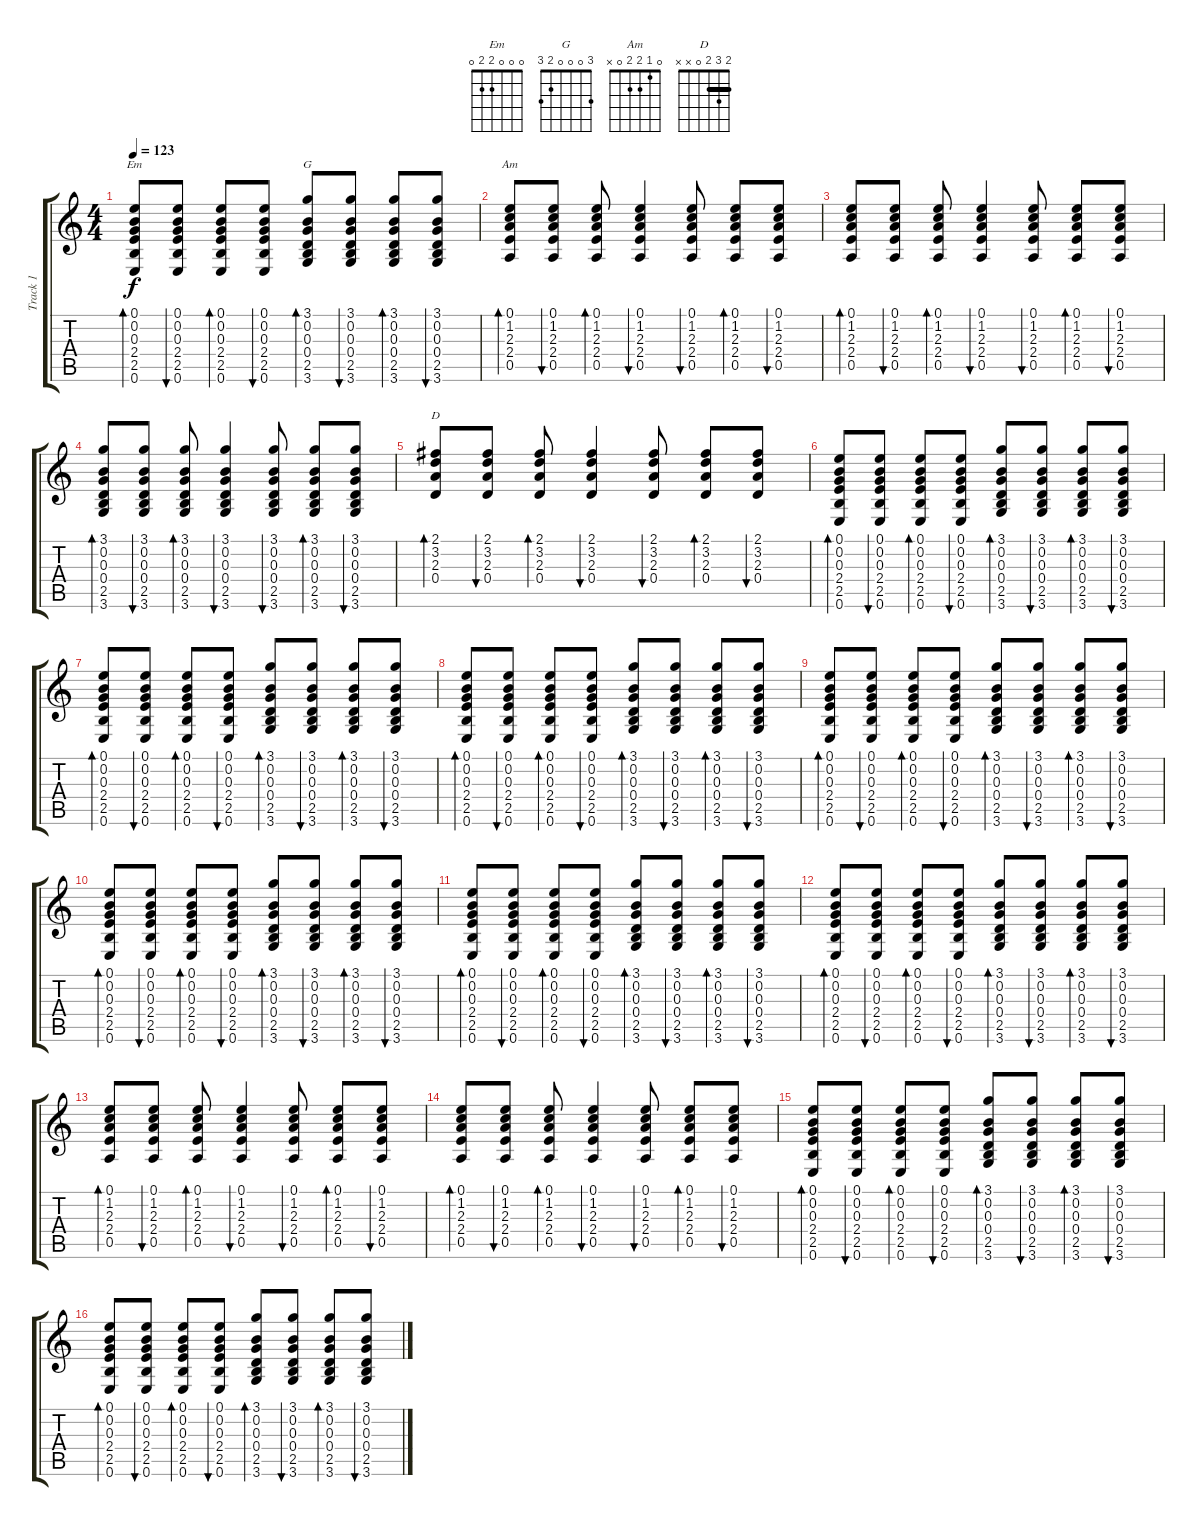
\track ("Track 1" "Track 1") {instrument acousticguitarsteel}
\staff {score tabs}
\tuning (E4 B3 G3 D3 A2 E2) {hide}
\chord ("Em" 0 0 0 2 2 0)
\chord ("G" 3 0 0 0 2 3)
\chord ("Am" 0 1 2 2 0 x)
\chord ("D" 2 3 2 0 x x) {barre 2}
\ts (4 4)
\tempo 123
\clef g2
\ks c
(0.1 0.2 0.3 2.4 2.5 0.6).8{bd 60 ch "Em" dy f} (0.1 0.2 0.3 2.4 2.5 0.6).8{bu 60} (0.1 0.2 0.3 2.4 2.5 0.6).8{bd 60} (0.1 0.2 0.3 2.4 2.5 0.6).8{bu 60} (3.1 0.2 0.3 0.4 2.5 3.6).8{bd 60 ch "G"} (3.1 0.2 0.3 0.4 2.5 3.6).8{bu 60} (3.1 0.2 0.3 0.4 2.5 3.6).8{bd 60} (3.1 0.2 0.3 0.4 2.5 3.6).8{bu 60} |
(0.1 1.2 2.3 2.4 0.5).8{bd 60 ch "Am"} (0.1 1.2 2.3 2.4 0.5).8{bu 60} (0.1 1.2 2.3 2.4 0.5).8{bd 60} (0.1 1.2 2.3 2.4 0.5).4{bu 60} (0.1 1.2 2.3 2.4 0.5).8{bu 60} (0.1 1.2 2.3 2.4 0.5).8{bd 60} (0.1 1.2 2.3 2.4 0.5).8{bu 60} |
(0.1 1.2 2.3 2.4 0.5).8{bd 60} (0.1 1.2 2.3 2.4 0.5).8{bu 60} (0.1 1.2 2.3 2.4 0.5).8{bd 60} (0.1 1.2 2.3 2.4 0.5).4{bu 60} (0.1 1.2 2.3 2.4 0.5).8{bu 60} (0.1 1.2 2.3 2.4 0.5).8{bd 60} (0.1 1.2 2.3 2.4 0.5).8{bu 60} |
(3.1 0.2 0.3 0.4 2.5 3.6).8{bd 60} (3.1 0.2 0.3 0.4 2.5 3.6).8{bu 60} (3.1 0.2 0.3 0.4 2.5 3.6).8{bd 60} (3.1 0.2 0.3 0.4 2.5 3.6).4{bu 60} (3.1 0.2 0.3 0.4 2.5 3.6).8{bu 60} (3.1 0.2 0.3 0.4 2.5 3.6).8{bd 60} (3.1 0.2 0.3 0.4 2.5 3.6).8{bu 60} |
(2.1 3.2 2.3 0.4).8{bd 60 ch "D"} (2.1 3.2 2.3 0.4).8{bu 60} (2.1 3.2 2.3 0.4).8{bd 60} (2.1 3.2 2.3 0.4).4{bu 60} (2.1 3.2 2.3 0.4).8{bu 60} (2.1 3.2 2.3 0.4).8{bd 60} (2.1 3.2 2.3 0.4).8{bu 60} |
(0.1 0.2 0.3 2.4 2.5 0.6).8{bd 60} (0.1 0.2 0.3 2.4 2.5 0.6).8{bu 60} (0.1 0.2 0.3 2.4 2.5 0.6).8{bd 60} (0.1 0.2 0.3 2.4 2.5 0.6).8{bu 60} (3.1 0.2 0.3 0.4 2.5 3.6).8{bd 60} (3.1 0.2 0.3 0.4 2.5 3.6).8{bu 60} (3.1 0.2 0.3 0.4 2.5 3.6).8{bd 60} (3.1 0.2 0.3 0.4 2.5 3.6).8{bu 60} |
(0.1 0.2 0.3 2.4 2.5 0.6).8{bd 60} (0.1 0.2 0.3 2.4 2.5 0.6).8{bu 60} (0.1 0.2 0.3 2.4 2.5 0.6).8{bd 60} (0.1 0.2 0.3 2.4 2.5 0.6).8{bu 60} (3.1 0.2 0.3 0.4 2.5 3.6).8{bd 60} (3.1 0.2 0.3 0.4 2.5 3.6).8{bu 60} (3.1 0.2 0.3 0.4 2.5 3.6).8{bd 60} (3.1 0.2 0.3 0.4 2.5 3.6).8{bu 60} |
(0.1 0.2 0.3 2.4 2.5 0.6).8{bd 60} (0.1 0.2 0.3 2.4 2.5 0.6).8{bu 60} (0.1 0.2 0.3 2.4 2.5 0.6).8{bd 60} (0.1 0.2 0.3 2.4 2.5 0.6).8{bu 60} (3.1 0.2 0.3 0.4 2.5 3.6).8{bd 60} (3.1 0.2 0.3 0.4 2.5 3.6).8{bu 60} (3.1 0.2 0.3 0.4 2.5 3.6).8{bd 60} (3.1 0.2 0.3 0.4 2.5 3.6).8{bu 60} |
(0.1 0.2 0.3 2.4 2.5 0.6).8{bd 60} (0.1 0.2 0.3 2.4 2.5 0.6).8{bu 60} (0.1 0.2 0.3 2.4 2.5 0.6).8{bd 60} (0.1 0.2 0.3 2.4 2.5 0.6).8{bu 60} (3.1 0.2 0.3 0.4 2.5 3.6).8{bd 60} (3.1 0.2 0.3 0.4 2.5 3.6).8{bu 60} (3.1 0.2 0.3 0.4 2.5 3.6).8{bd 60} (3.1 0.2 0.3 0.4 2.5 3.6).8{bu 60} |
(0.1 0.2 0.3 2.4 2.5 0.6).8{bd 60} (0.1 0.2 0.3 2.4 2.5 0.6).8{bu 60} (0.1 0.2 0.3 2.4 2.5 0.6).8{bd 60} (0.1 0.2 0.3 2.4 2.5 0.6).8{bu 60} (3.1 0.2 0.3 0.4 2.5 3.6).8{bd 60} (3.1 0.2 0.3 0.4 2.5 3.6).8{bu 60} (3.1 0.2 0.3 0.4 2.5 3.6).8{bd 60} (3.1 0.2 0.3 0.4 2.5 3.6).8{bu 60} |
(0.1 0.2 0.3 2.4 2.5 0.6).8{bd 60} (0.1 0.2 0.3 2.4 2.5 0.6).8{bu 60} (0.1 0.2 0.3 2.4 2.5 0.6).8{bd 60} (0.1 0.2 0.3 2.4 2.5 0.6).8{bu 60} (3.1 0.2 0.3 0.4 2.5 3.6).8{bd 60} (3.1 0.2 0.3 0.4 2.5 3.6).8{bu 60} (3.1 0.2 0.3 0.4 2.5 3.6).8{bd 60} (3.1 0.2 0.3 0.4 2.5 3.6).8{bu 60} |
(0.1 0.2 0.3 2.4 2.5 0.6).8{bd 60} (0.1 0.2 0.3 2.4 2.5 0.6).8{bu 60} (0.1 0.2 0.3 2.4 2.5 0.6).8{bd 60} (0.1 0.2 0.3 2.4 2.5 0.6).8{bu 60} (3.1 0.2 0.3 0.4 2.5 3.6).8{bd 60} (3.1 0.2 0.3 0.4 2.5 3.6).8{bu 60} (3.1 0.2 0.3 0.4 2.5 3.6).8{bd 60} (3.1 0.2 0.3 0.4 2.5 3.6).8{bu 60} |
(0.1 1.2 2.3 2.4 0.5).8{bd 60} (0.1 1.2 2.3 2.4 0.5).8{bu 60} (0.1 1.2 2.3 2.4 0.5).8{bd 60} (0.1 1.2 2.3 2.4 0.5).4{bu 60} (0.1 1.2 2.3 2.4 0.5).8{bu 60} (0.1 1.2 2.3 2.4 0.5).8{bd 60} (0.1 1.2 2.3 2.4 0.5).8{bu 60} |
(0.1 1.2 2.3 2.4 0.5).8{bd 60} (0.1 1.2 2.3 2.4 0.5).8{bu 60} (0.1 1.2 2.3 2.4 0.5).8{bd 60} (0.1 1.2 2.3 2.4 0.5).4{bu 60} (0.1 1.2 2.3 2.4 0.5).8{bu 60} (0.1 1.2 2.3 2.4 0.5).8{bd 60} (0.1 1.2 2.3 2.4 0.5).8{bu 60} |
(0.1 0.2 0.3 2.4 2.5 0.6).8{bd 60} (0.1 0.2 0.3 2.4 2.5 0.6).8{bu 60} (0.1 0.2 0.3 2.4 2.5 0.6).8{bd 60} (0.1 0.2 0.3 2.4 2.5 0.6).8{bu 60} (3.1 0.2 0.3 0.4 2.5 3.6).8{bd 60} (3.1 0.2 0.3 0.4 2.5 3.6).8{bu 60} (3.1 0.2 0.3 0.4 2.5 3.6).8{bd 60} (3.1 0.2 0.3 0.4 2.5 3.6).8{bu 60} |
(0.1 0.2 0.3 2.4 2.5 0.6).8{bd 60} (0.1 0.2 0.3 2.4 2.5 0.6).8{bu 60} (0.1 0.2 0.3 2.4 2.5 0.6).8{bd 60} (0.1 0.2 0.3 2.4 2.5 0.6).8{bu 60} (3.1 0.2 0.3 0.4 2.5 3.6).8{bd 60} (3.1 0.2 0.3 0.4 2.5 3.6).8{bu 60} (3.1 0.2 0.3 0.4 2.5 3.6).8{bd 60} (3.1 0.2 0.3 0.4 2.5 3.6).8{bu 60}
